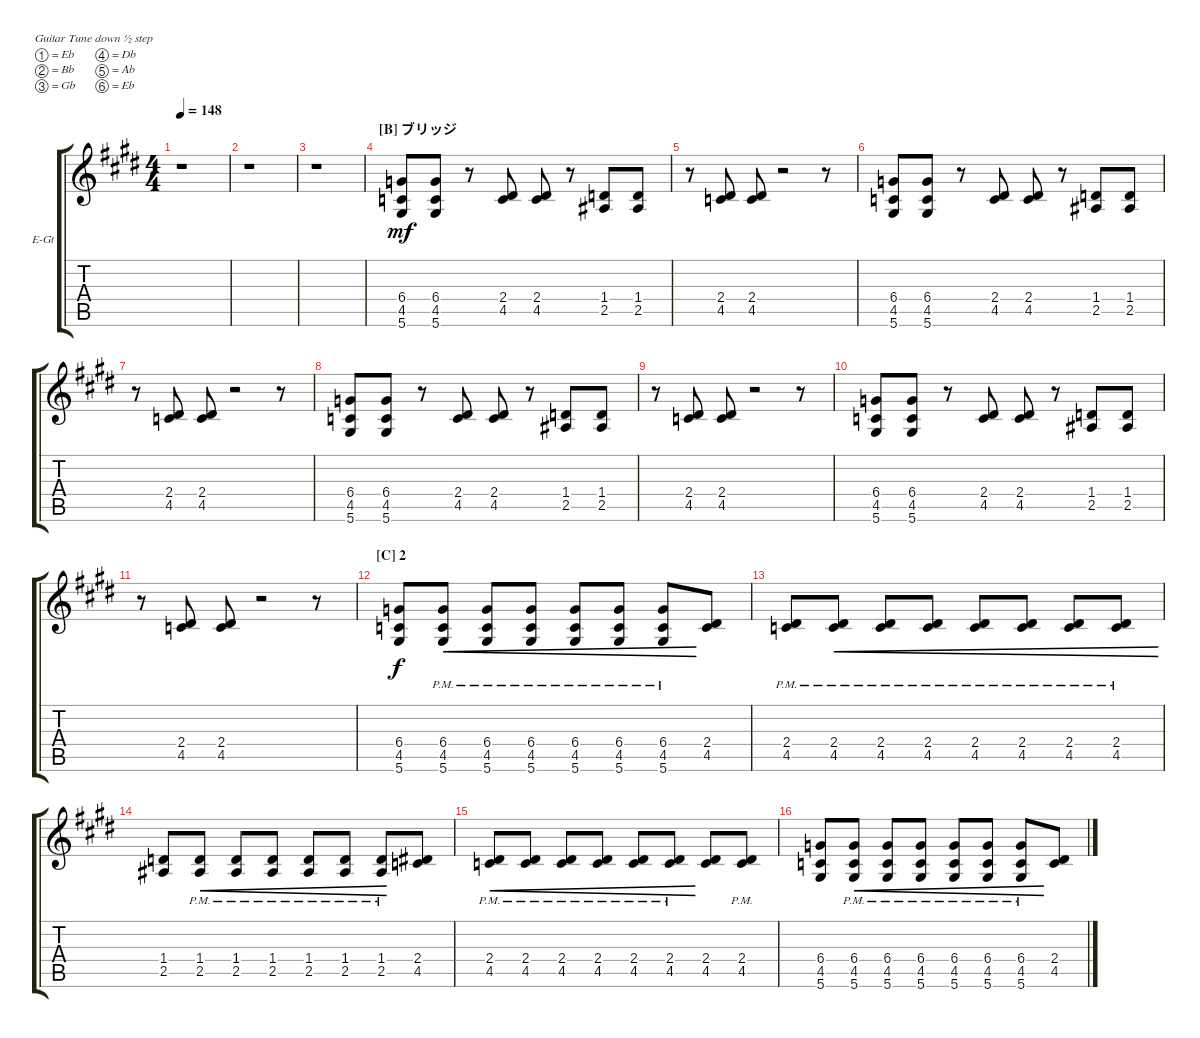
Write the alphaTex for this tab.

\bracketExtendMode groupsimilarinstruments
\firstSystemTrackNameOrientation horizontal
\otherSystemsTrackNameOrientation horizontal
\track ("Nobuo Chrunch" "E-Gt") {instrument overdrivenguitar}
\staff {score tabs}
\tuning (Eb4 Bb3 Gb3 Db3 Ab2 Eb2)
\ts (4 4)
\tempo 148
\clef g2
\ks e
r.1{dy mf} |
r.1 |
r.1 |
\section ("B" "ブリッジ")
(5.6 4.5 6.4).8 (5.6 4.5 6.4).8 r.8 (4.5 2.4).8 (2.4 4.5).8 r.8 (2.5 1.4).8 (2.5 1.4).8 |
r.8 (4.5 2.4).8 (2.4 4.5).8 r.2 r.8 |
(5.6 4.5 6.4).8 (5.6 4.5 6.4).8 r.8 (4.5 2.4).8 (2.4 4.5).8 r.8 (2.5 1.4).8 (2.5 1.4).8 |
r.8 (4.5 2.4).8 (2.4 4.5).8 r.2 r.8 |
(5.6 4.5 6.4).8 (5.6 4.5 6.4).8 r.8 (4.5 2.4).8 (2.4 4.5).8 r.8 (2.5 1.4).8 (2.5 1.4).8 |
r.8 (4.5 2.4).8 (2.4 4.5).8 r.2 r.8 |
(5.6 4.5 6.4).8 (5.6 4.5 6.4).8 r.8 (4.5 2.4).8 (2.4 4.5).8 r.8 (2.5 1.4).8 (2.5 1.4).8 |
r.8 (4.5 2.4).8 (2.4 4.5).8 r.2 r.8 |
\section ("C" "2")
(5.6 4.5 6.4).8{dy f} (5.6{pm} 4.5{pm} 6.4{pm}).8{cre} (5.6{pm} 4.5{pm} 6.4{pm}).8{cre} (5.6{pm} 4.5{pm} 6.4{pm}).8{cre} (5.6{pm} 4.5{pm} 6.4{pm}).8{cre} (5.6{pm} 4.5{pm} 6.4{pm}).8{cre} (5.6{pm} 4.5{pm} 6.4{pm}).8{cre} (4.5 2.4).8 |
(4.5{pm} 2.4{pm}).8 (4.5{pm} 2.4{pm}).8{cre} (4.5{pm} 2.4{pm}).8{cre} (4.5{pm} 2.4{pm}).8{cre} (4.5{pm} 2.4{pm}).8{cre} (4.5{pm} 2.4{pm}).8{cre} (4.5{pm} 2.4{pm}).8{cre} (4.5{pm} 2.4{pm}).8{cre} |
(2.5 1.4).8 (2.5{pm} 1.4{pm}).8{cre} (2.5{pm} 1.4{pm}).8{cre} (2.5{pm} 1.4{pm}).8{cre} (2.5{pm} 1.4{pm}).8{cre} (2.5{pm} 1.4{pm}).8{cre} (2.5{pm} 1.4{pm}).8{cre} (4.5 2.4).8 |
(4.5{pm} 2.4{pm}).8{cre} (4.5{pm} 2.4{pm}).8{cre} (4.5{pm} 2.4{pm}).8{cre} (4.5{pm} 2.4{pm}).8{cre} (4.5{pm} 2.4{pm}).8{cre} (4.5{pm} 2.4{pm}).8{cre} (4.5 2.4).8 (4.5{pm} 2.4{pm}).8 |
(5.6 4.5 6.4).8 (5.6{pm} 4.5{pm} 6.4{pm}).8{cre} (5.6{pm} 4.5{pm} 6.4{pm}).8{cre} (5.6{pm} 4.5{pm} 6.4{pm}).8{cre} (5.6{pm} 4.5{pm} 6.4{pm}).8{cre} (5.6{pm} 4.5{pm} 6.4{pm}).8{cre} (5.6{pm} 4.5{pm} 6.4{pm}).8{cre} (4.5 2.4).8
